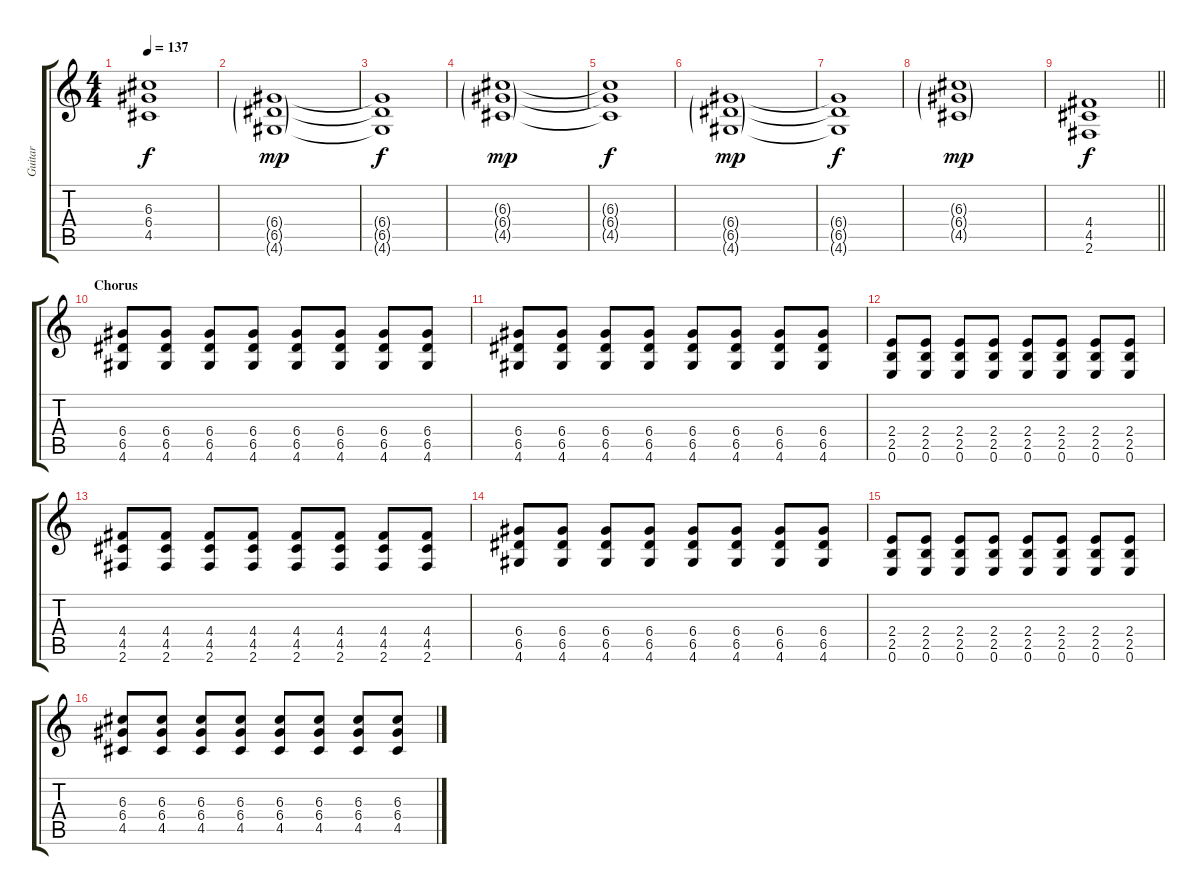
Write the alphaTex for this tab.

\track ("Guitar" "Guitar") {instrument distortionguitar}
\staff {score tabs}
\tuning (E4 B3 G3 D3 A2 E2) {hide}
\ts (4 4)
\tempo 137
\clef g2
\ks c
(6.3{t} 6.4{t} 4.5{t}).1{dy f} |
(6.4{g} 6.5{g} 4.6{g}).1{dy mp} |
(6.4{t} 6.5{t} 4.6{t}).1{dy f} |
(6.3{g} 6.4{g} 4.5{g}).1{dy mp} |
(6.3{t} 6.4{t} 4.5{t}).1{dy f} |
(6.4{g} 6.5{g} 4.6{g}).1{dy mp} |
(6.4{t} 6.5{t} 4.6{t}).1{dy f} |
(6.3{g} 6.4{g} 4.5{g}).1{dy mp} |
\barLineRight lightlight
(4.4 4.5 2.6).1{dy f} |
\section ("" "Chorus ")
(6.4 6.5 4.6).8 (6.4 6.5 4.6).8 (6.4 6.5 4.6).8 (6.4 6.5 4.6).8 (6.4 6.5 4.6).8 (6.4 6.5 4.6).8 (6.4 6.5 4.6).8 (6.4 6.5 4.6).8 |
(6.4 6.5 4.6).8 (6.4 6.5 4.6).8 (6.4 6.5 4.6).8 (6.4 6.5 4.6).8 (6.4 6.5 4.6).8 (6.4 6.5 4.6).8 (6.4 6.5 4.6).8 (6.4 6.5 4.6).8 |
(2.4 2.5 0.6).8 (2.4 2.5 0.6).8 (2.4 2.5 0.6).8 (2.4 2.5 0.6).8 (2.4 2.5 0.6).8 (2.4 2.5 0.6).8 (2.4 2.5 0.6).8 (2.4 2.5 0.6).8 |
(4.4 4.5 2.6).8 (4.4 4.5 2.6).8 (4.4 4.5 2.6).8 (4.4 4.5 2.6).8 (4.4 4.5 2.6).8 (4.4 4.5 2.6).8 (4.4 4.5 2.6).8 (4.4 4.5 2.6).8 |
(6.4 6.5 4.6).8 (6.4 6.5 4.6).8 (6.4 6.5 4.6).8 (6.4 6.5 4.6).8 (6.4 6.5 4.6).8 (6.4 6.5 4.6).8 (6.4 6.5 4.6).8 (6.4 6.5 4.6).8 |
(2.4 2.5 0.6).8 (2.4 2.5 0.6).8 (2.4 2.5 0.6).8 (2.4 2.5 0.6).8 (2.4 2.5 0.6).8 (2.4 2.5 0.6).8 (2.4 2.5 0.6).8 (2.4 2.5 0.6).8 |
(6.3 6.4 4.5).8 (6.3 6.4 4.5).8 (6.3 6.4 4.5).8 (6.3 6.4 4.5).8 (6.3 6.4 4.5).8 (6.3 6.4 4.5).8 (6.3 6.4 4.5).8 (6.3 6.4 4.5).8
